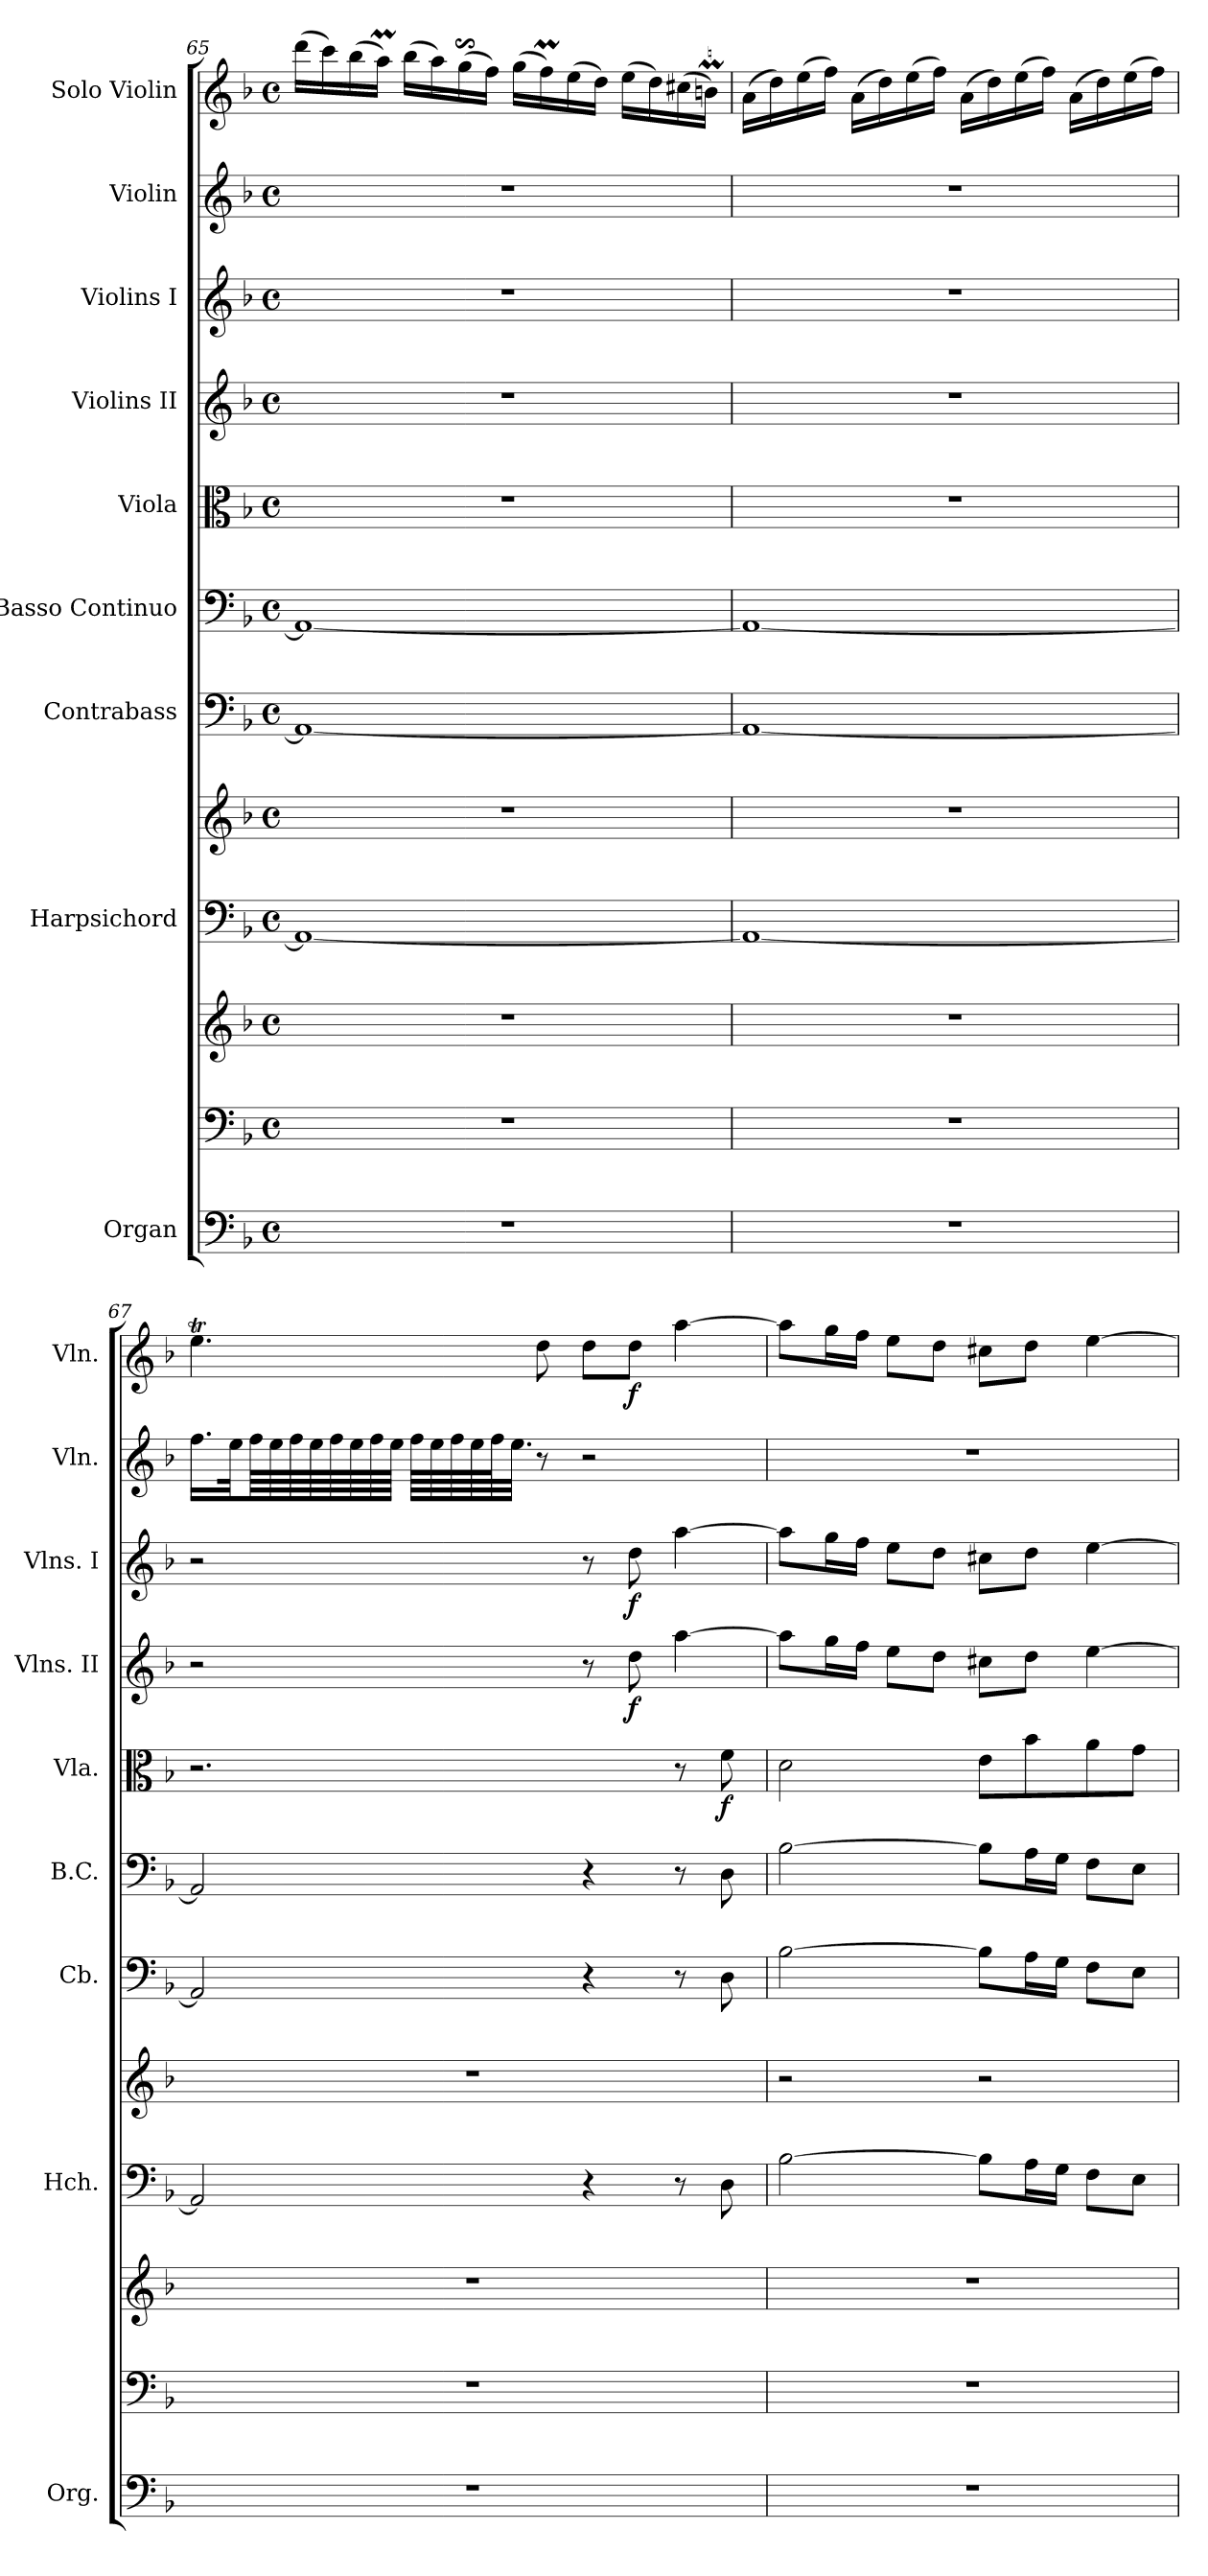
**kern	**kern	**kern	**kern	**kern	**kern	**kern	**kern	**dynam	**kern	**dynam	**kern	**dynam	**kern	**kern	**dynam
*part9	*part9	*part9	*part8	*part8	*part7	*part6	*part5	*part5	*part4	*part4	*part3	*part3	*part2	*part1	*part1
*staff12	*staff11	*staff10	*staff9	*staff8	*staff7	*staff6	*staff5	*staff5	*staff4	*staff4	*staff3	*staff3	*staff2	*staff1	*staff1
*I"Organ	*	*	*I"Harpsichord	*	*I"Contrabass	*I"Basso Continuo	*I"Viola	*	*I"Violins II	*	*I"Violins I	*	*I"Violin	*I"Solo Violin	*
*I'Org.	*	*	*I'Hch.	*	*I'Cb.	*I'B.C.	*I'Vla.	*	*I'Vlns. II	*	*I'Vlns. I	*	*I'Vln.	*I'Vln.	*
!!LO:LB:g=z
*clefF4	*clefF4	*clefG2	*clefF4	*clefG2	*clefF4	*clefF4	*clefC3	*	*clefG2	*	*clefG2	*	*clefG2	*clefG2	*
*	*	*	*	*	*ITrd7c12	*	*	*	*	*	*	*	*	*	*
*k[b-]	*k[b-]	*k[b-]	*k[b-]	*k[b-]	*k[b-]	*k[b-]	*k[b-]	*	*k[b-]	*	*k[b-]	*	*k[b-]	*k[b-]	*
*M4/4	*M4/4	*M4/4	*M4/4	*M4/4	*M4/4	*M4/4	*M4/4	*	*M4/4	*	*M4/4	*	*M4/4	*M4/4	*
*met(c)	*met(c)	*met(c)	*met(c)	*met(c)	*met(c)	*met(c)	*met(c)	*	*met(c)	*	*met(c)	*	*met(c)	*met(c)	*
=65	=65	=65	=65	=65	=65	=65	=65	=65	=65	=65	=65	=65	=65	=65	=65
1r	1r	1r	1AA_	1r	1AAA_	1AA_	1r	.	1r	.	1r	.	1r	(>16ddd\LL	.
.	.	.	.	.	.	.	.	.	.	.	.	.	.	16ccc\)	.
.	.	.	.	.	.	.	.	.	.	.	.	.	.	(>16bb-\	.
.	.	.	.	.	.	.	.	.	.	.	.	.	.	16aam\JJ)	.
.	.	.	.	.	.	.	.	.	.	.	.	.	.	(>16bb-\LL	.
.	.	.	.	.	.	.	.	.	.	.	.	.	.	16aa\)	.
.	.	.	.	.	.	.	.	.	.	.	.	.	.	(>16ggs$SS\	.
.	.	.	.	.	.	.	.	.	.	.	.	.	.	16ff\JJ)	.
.	.	.	.	.	.	.	.	.	.	.	.	.	.	(>16gg\LL	.
.	.	.	.	.	.	.	.	.	.	.	.	.	.	16ffM\)	.
.	.	.	.	.	.	.	.	.	.	.	.	.	.	(>16ee\	.
.	.	.	.	.	.	.	.	.	.	.	.	.	.	16dd\JJ)	.
.	.	.	.	.	.	.	.	.	.	.	.	.	.	(>16ee\LL	.
.	.	.	.	.	.	.	.	.	.	.	.	.	.	16dd\)	.
.	.	.	.	.	.	.	.	.	.	.	.	.	.	(>16cc#X\	.
.	.	.	.	.	.	.	.	.	.	.	.	.	.	16bnm\JJ)	.
=66	=66	=66	=66	=66	=66	=66	=66	=66	=66	=66	=66	=66	=66	=66	=66
1r	1r	1r	1AA_	1r	1AAA_	1AA_	1r	.	1r	.	1r	.	1r	(>16a\LL	.
.	.	.	.	.	.	.	.	.	.	.	.	.	.	16dd\)	.
.	.	.	.	.	.	.	.	.	.	.	.	.	.	(>16ee\	.
.	.	.	.	.	.	.	.	.	.	.	.	.	.	16ff\JJ)	.
.	.	.	.	.	.	.	.	.	.	.	.	.	.	(>16a\LL	.
.	.	.	.	.	.	.	.	.	.	.	.	.	.	16dd\)	.
.	.	.	.	.	.	.	.	.	.	.	.	.	.	(>16ee\	.
.	.	.	.	.	.	.	.	.	.	.	.	.	.	16ff\JJ)	.
.	.	.	.	.	.	.	.	.	.	.	.	.	.	(>16a\LL	.
.	.	.	.	.	.	.	.	.	.	.	.	.	.	16dd\)	.
.	.	.	.	.	.	.	.	.	.	.	.	.	.	(>16ee\	.
.	.	.	.	.	.	.	.	.	.	.	.	.	.	16ff\JJ)	.
.	.	.	.	.	.	.	.	.	.	.	.	.	.	(>16a\LL	.
.	.	.	.	.	.	.	.	.	.	.	.	.	.	16dd\)	.
.	.	.	.	.	.	.	.	.	.	.	.	.	.	(>16ee\	.
.	.	.	.	.	.	.	.	.	.	.	.	.	.	16ff\JJ)	.
=67	=67	=67	=67	=67	=67	=67	=67	=67	=67	=67	=67	=67	=67	=67	=67
*	*	*	*	*	*	*	*	*	*	*	*	*	*	*^	*
1r	1r	1r	2AA/]	1r	2AAA/]	2AA/]	2.r	.	2r	.	2r	.	16.ff\LL	4.eet\	4.a/yy	.
.	.	.	.	.	.	.	.	.	.	.	.	.	32ee\Jk	.	.	.
.	.	.	.	.	.	.	.	.	.	.	.	.	64ff\LLL	.	.	.
.	.	.	.	.	.	.	.	.	.	.	.	.	64ee\	.	.	.
.	.	.	.	.	.	.	.	.	.	.	.	.	64ff\	.	.	.
.	.	.	.	.	.	.	.	.	.	.	.	.	64ee\	.	.	.
.	.	.	.	.	.	.	.	.	.	.	.	.	64ff\	.	.	.
.	.	.	.	.	.	.	.	.	.	.	.	.	64ee\	.	.	.
.	.	.	.	.	.	.	.	.	.	.	.	.	64ff\	.	.	.
.	.	.	.	.	.	.	.	.	.	.	.	.	64ee\JJJJ	.	.	.
.	.	.	.	.	.	.	.	.	.	.	.	.	64ff\LLLL	.	.	.
.	.	.	.	.	.	.	.	.	.	.	.	.	64ee\	.	.	.
.	.	.	.	.	.	.	.	.	.	.	.	.	64ff\	.	.	.
.	.	.	.	.	.	.	.	.	.	.	.	.	64ee\	.	.	.
.	.	.	.	.	.	.	.	.	.	.	.	.	64ff\J	.	.	.
.	.	.	.	.	.	.	.	.	.	.	.	.	32.ee\JJJ	.	.	.
.	.	.	.	.	.	.	.	.	.	.	.	.	8r	8dd\	2ryy	.
.	.	.	4r	.	4r	4r	.	.	8r	.	8r	.	2r	8dd\L	.	.
!	!	!	!	!	!	!	!	!	!	!LO:DY:b	!	!LO:DY:b	!	!	!	!LO:DY:b
.	.	.	.	.	.	.	.	.	8dd\	f	8dd\	f	.	8dd\J	.	f
.	.	.	8r	.	8r	8r	8r	.	[4aa\	.	[4aa\	.	.	[4aa\	.	.
!	!	!	!	!	!	!	!	!LO:DY:b	!	!	!	!	!	!	!	!
.	.	.	8D\	.	8DD\	8D\	8f\	f	.	.	.	.	.	.	8ryy	.
*	*	*	*	*	*	*	*	*	*	*	*	*	*	*v	*v	*
!!LO:PB:g=z
=68	=68	=68	=68	=68	=68	=68	=68	=68	=68	=68	=68	=68	=68	=68	=68
1r	1r	1r	[2B-\	2r	[2BB-\	[2B-\	2d\	.	8aa\L]	.	8aa\L]	.	1r	8aa\L]	.
.	.	.	.	.	.	.	.	.	16gg\L	.	16gg\L	.	.	16gg\L	.
.	.	.	.	.	.	.	.	.	16ff\JJ	.	16ff\JJ	.	.	16ff\JJ	.
.	.	.	.	.	.	.	.	.	8ee\L	.	8ee\L	.	.	8ee\L	.
.	.	.	.	.	.	.	.	.	8dd\J	.	8dd\J	.	.	8dd\J	.
.	.	.	8B-\L]	2r	8BB-\L]	8B-\L]	8e\L	.	8cc#X\L	.	8cc#X\L	.	.	8cc#X\L	.
.	.	.	16A\L	.	16AA\L	16A\L	8b-\	.	8dd\J	.	8dd\J	.	.	8dd\J	.
.	.	.	16G\JJ	.	16GG\JJ	16G\JJ	.	.	.	.	.	.	.	.	.
.	.	.	8F\L	.	8FF\L	8F\L	8a\	.	[4ee\	.	[4ee\	.	.	[4ee\	.
.	.	.	8E\J	.	8EE\J	8E\J	8g\J	.	.	.	.	.	.	.	.
=	=	=	=	=	=	=	=	=	=	=	=	=	=	=	=
*-	*-	*-	*-	*-	*-	*-	*-	*-	*-	*-	*-	*-	*-	*-	*-
